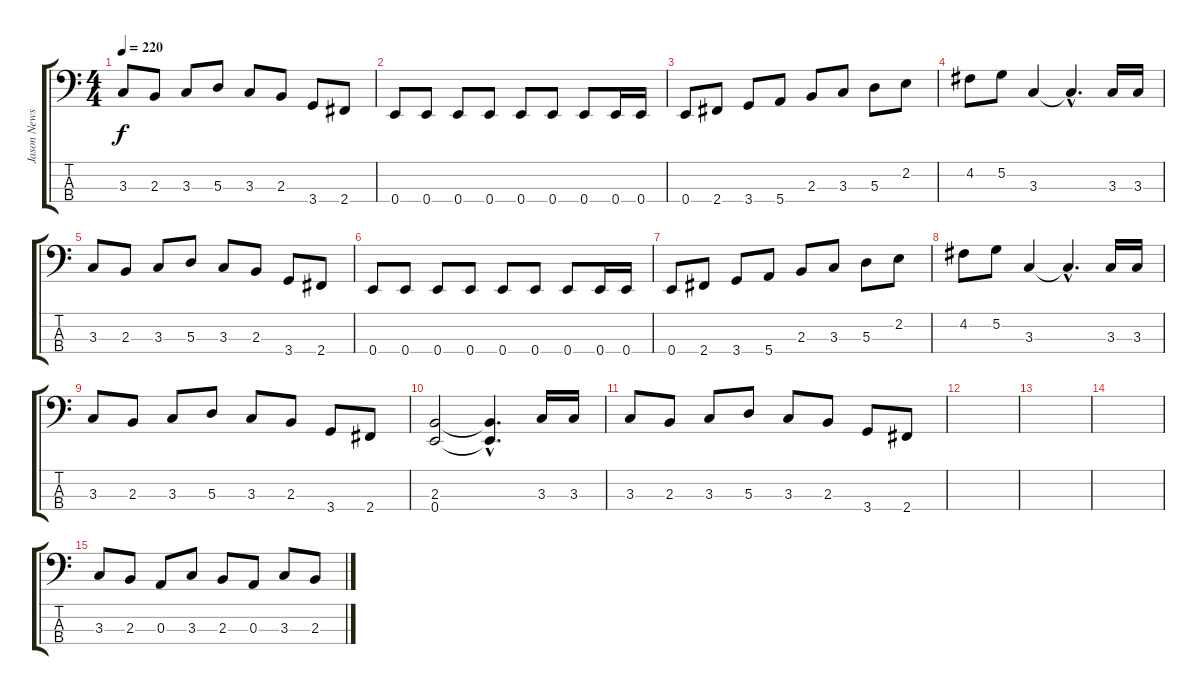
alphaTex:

\track ("Jason Newsted/Cliff Burton Bass" "Jason News") {instrument electricbasspick}
\staff {score tabs}
\tuning (G2 D2 A1 E1) {hide}
\ts (4 4)
\tempo 220
\clef f4
\ks c
3.3.8{dy f} 2.3.8 3.3.8 5.3.8 3.3.8 2.3.8 3.4.8 2.4.8 |
0.4.8 0.4.8 0.4.8 0.4.8 0.4.8 0.4.8 0.4.8 0.4.16 0.4.16 |
0.4.8 2.4.8 3.4.8 5.4.8 2.3.8 3.3.8 5.3.8 2.2.8 |
4.2.8 5.2.8 3.3.4 3.3{hac t}.4{d} 3.3.16 3.3.16 |
3.3.8 2.3.8 3.3.8 5.3.8 3.3.8 2.3.8 3.4.8 2.4.8 |
0.4.8 0.4.8 0.4.8 0.4.8 0.4.8 0.4.8 0.4.8 0.4.16 0.4.16 |
0.4.8 2.4.8 3.4.8 5.4.8 2.3.8 3.3.8 5.3.8 2.2.8 |
4.2.8 5.2.8 3.3.4 3.3{hac t}.4{d} 3.3.16 3.3.16 |
3.3.8 2.3.8 3.3.8 5.3.8 3.3.8 2.3.8 3.4.8 2.4.8 |
(2.3 0.4).2 (2.3{hac t} 0.4{hac t}).4{d} 3.3.16 3.3.16 |
3.3.8 2.3.8 3.3.8 5.3.8 3.3.8 2.3.8 3.4.8 2.4.8 |
|
|
|
3.3.8 2.3.8 0.3.8 3.3.8 2.3.8 0.3.8 3.3.8 2.3.8
